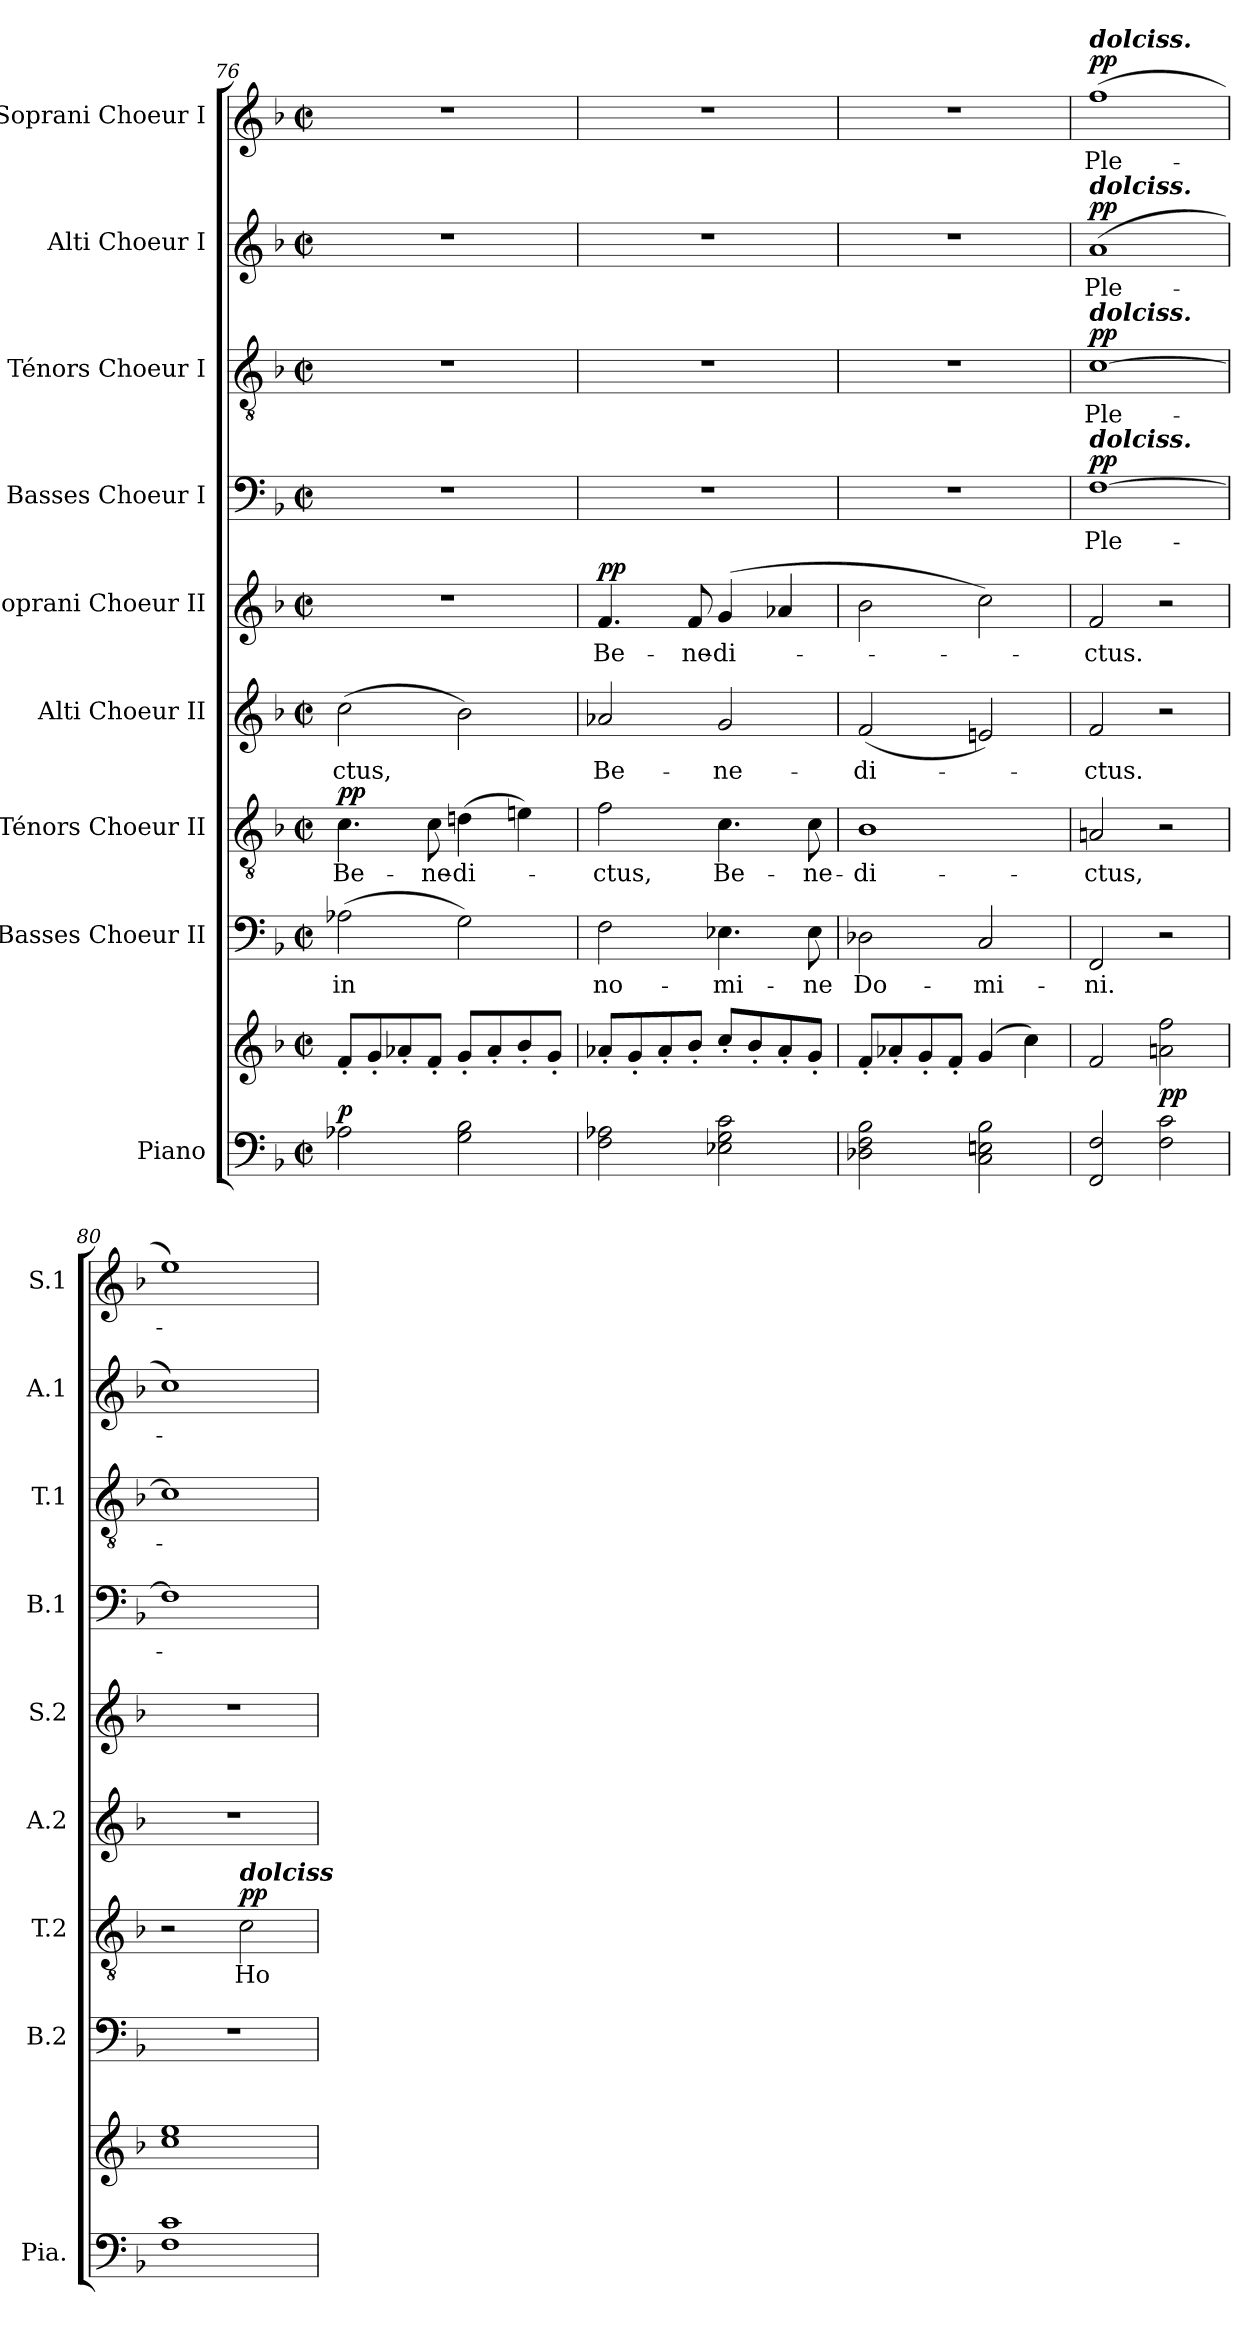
**kern	**kern	**dynam	**kern	**text	**kern	**text	**dynam	**kern	**text	**kern	**text	**dynam	**kern	**text	**dynam	**kern	**text	**dynam	**kern	**text	**dynam	**kern	**text	**dynam
*part9	*part9	*part9	*part8	*part8	*part7	*part7	*part7	*part6	*part6	*part5	*part5	*part5	*part4	*part4	*part4	*part3	*part3	*part3	*part2	*part2	*part2	*part1	*part1	*part1
*staff10	*staff9	*staff9/10	*staff8	*staff8	*staff7	*staff7	*staff7	*staff6	*staff6	*staff5	*staff5	*staff5	*staff4	*staff4	*staff4	*staff3	*staff3	*staff3	*staff2	*staff2	*staff2	*staff1	*staff1	*staff1
*I"Piano	*	*	*I"Basses Choeur II	*	*I"Ténors Choeur II	*	*	*I"Alti Choeur II	*	*I"Soprani Choeur II	*	*	*I"Basses Choeur I	*	*	*I"Ténors Choeur I	*	*	*I"Alti Choeur I	*	*	*I"Soprani Choeur I	*	*
*I'Pia.	*	*	*I'B.2	*	*I'T.2	*	*	*I'A.2	*	*I'S.2	*	*	*I'B.1	*	*	*I'T.1	*	*	*I'A.1	*	*	*I'S.1	*	*
*clefF4	*clefG2	*	*clefF4	*	*clefGv2	*	*	*clefG2	*	*clefG2	*	*	*clefF4	*	*	*clefGv2	*	*	*clefG2	*	*	*clefG2	*	*
*k[b-]	*k[b-]	*	*k[b-]	*	*k[b-]	*	*	*k[b-]	*	*k[b-]	*	*	*k[b-]	*	*	*k[b-]	*	*	*k[b-]	*	*	*k[b-]	*	*
*M2/2	*M2/2	*	*M2/2	*	*M2/2	*	*	*M2/2	*	*M2/2	*	*	*M2/2	*	*	*M2/2	*	*	*M2/2	*	*	*M2/2	*	*
*met(c|)	*met(c|)	*	*met(c|)	*	*met(c|)	*	*	*met(c|)	*	*met(c|)	*	*	*met(c|)	*	*	*met(c|)	*	*	*met(c|)	*	*	*met(c|)	*	*
=76	=76	=76	=76	=76	=76	=76	=76	=76	=76	=76	=76	=76	=76	=76	=76	=76	=76	=76	=76	=76	=76	=76	=76	=76
!	!	!LO:DY:a=2	!	!	!	!	!LO:DY:a	!	!	!	!	!	!	!	!	!	!	!	!	!	!	!	!	!
2A-X\	8f'/L	p	(2A-X\	in	4.c\	Be-	pp	(2cc\	-ctus,	1r	.	.	1r	.	.	1r	.	.	1r	.	.	1r	.	.
.	8g'/	.	.	.	.	.	.	.	.	.	.	.	.	.	.	.	.	.	.	.	.	.	.	.
.	8a-X'/	.	.	.	.	.	.	.	.	.	.	.	.	.	.	.	.	.	.	.	.	.	.	.
.	8f'/J	.	.	.	8c\	-ne-	.	.	.	.	.	.	.	.	.	.	.	.	.	.	.	.	.	.
2G\ 2B-\	8g'/L	.	2G\)	.	(4dn\	-di-	.	2b-\)	.	.	.	.	.	.	.	.	.	.	.	.	.	.	.	.
.	8a-'/	.	.	.	.	.	.	.	.	.	.	.	.	.	.	.	.	.	.	.	.	.	.	.
.	8b-'/	.	.	.	4en\)	.	.	.	.	.	.	.	.	.	.	.	.	.	.	.	.	.	.	.
.	8g'/J	.	.	.	.	.	.	.	.	.	.	.	.	.	.	.	.	.	.	.	.	.	.	.
=77	=77	=77	=77	=77	=77	=77	=77	=77	=77	=77	=77	=77	=77	=77	=77	=77	=77	=77	=77	=77	=77	=77	=77	=77
!	!	!	!	!	!	!	!	!	!	!	!	!LO:DY:a	!	!	!	!	!	!	!	!	!	!	!	!
2F\ 2A-X\	8a-X'/L	.	2F\	no-	2f\	-ctus,	.	2a-X/	Be-	4.f/	Be-	pp	1r	.	.	1r	.	.	1r	.	.	1r	.	.
.	8g'/	.	.	.	.	.	.	.	.	.	.	.	.	.	.	.	.	.	.	.	.	.	.	.
.	8a-'/	.	.	.	.	.	.	.	.	.	.	.	.	.	.	.	.	.	.	.	.	.	.	.
.	8b-'/J	.	.	.	.	.	.	.	.	8f/	-ne-	.	.	.	.	.	.	.	.	.	.	.	.	.
2E-X\ 2G\ 2c\	8cc'/L	.	4.E-X\	-mi-	4.c\	Be-	.	2g/	-ne-	(>4g/	-di-	.	.	.	.	.	.	.	.	.	.	.	.	.
.	8b-'/	.	.	.	.	.	.	.	.	.	.	.	.	.	.	.	.	.	.	.	.	.	.	.
.	8a-'/	.	.	.	.	.	.	.	.	4a-X/	.	.	.	.	.	.	.	.	.	.	.	.	.	.
.	8g'/J	.	8E-\	-ne	8c\	-ne-	.	.	.	.	.	.	.	.	.	.	.	.	.	.	.	.	.	.
!!LO:PB:g=z
=78	=78	=78	=78	=78	=78	=78	=78	=78	=78	=78	=78	=78	=78	=78	=78	=78	=78	=78	=78	=78	=78	=78	=78	=78
2D-X\ 2F\ 2B-\	8f'/L	.	2D-X\	Do-	1B-	-di-	.	(2f/	-di-	2b-\	.	.	1r	.	.	1r	.	.	1r	.	.	1r	.	.
.	8a-X'/	.	.	.	.	.	.	.	.	.	.	.	.	.	.	.	.	.	.	.	.	.	.	.
.	8g'/	.	.	.	.	.	.	.	.	.	.	.	.	.	.	.	.	.	.	.	.	.	.	.
.	8f'/J	.	.	.	.	.	.	.	.	.	.	.	.	.	.	.	.	.	.	.	.	.	.	.
2C\ 2En\ 2B-\	(4g/	.	2C/	-mi-	.	.	.	2en/)	.	2cc\)	.	.	.	.	.	.	.	.	.	.	.	.	.	.
.	4cc\)	.	.	.	.	.	.	.	.	.	.	.	.	.	.	.	.	.	.	.	.	.	.	.
=79	=79	=79	=79	=79	=79	=79	=79	=79	=79	=79	=79	=79	=79	=79	=79	=79	=79	=79	=79	=79	=79	=79	=79	=79
!	!	!	!	!	!	!	!	!	!	!	!	!	!	!	!	!	!	!	!	!	!	!LO:TX:a:Bi:t=dolciss.	!	!
!	!	!	!	!	!	!	!	!	!	!	!	!	!	!	!	!	!	!	!LO:TX:a:Bi:t=dolciss.	!	!	!	!	!
!	!	!	!	!	!	!	!	!	!	!	!	!	!	!	!	!LO:TX:a:Bi:t=dolciss.	!	!	!	!	!	!	!	!
!	!	!	!	!	!	!	!	!	!	!	!	!	!LO:TX:a:Bi:t=dolciss.	!	!	!	!	!	!	!	!	!	!	!
!	!	!	!	!	!	!	!	!	!	!	!	!	!	!	!LO:DY:a	!	!	!LO:DY:a	!	!	!LO:DY:a	!	!	!LO:DY:a
2FF/ 2F/	2f/	.	2FF/	-ni.	2An/	-ctus,	.	2f/	-ctus.	2f/	-ctus.	.	[1F	Ple-	pp	[1c	Ple-	pp	(>1a	Ple-	pp	(1ff	Ple-	pp
!	!	!LO:DY:b	!	!	!	!	!	!	!	!	!	!	!	!	!	!	!	!	!	!	!	!	!	!
2F\ 2c\	2an\ 2ff\	pp	2r	.	2r	.	.	2r	.	2r	.	.	.	.	.	.	.	.	.	.	.	.	.	.
=80	=80	=80	=80	=80	=80	=80	=80	=80	=80	=80	=80	=80	=80	=80	=80	=80	=80	=80	=80	=80	=80	=80	=80	=80
1F 1c	1cc 1ee	.	1r	.	2r	.	.	1r	.	1r	.	.	1F]	.	.	1c]	.	.	1cc)	.	.	1ee)	.	.
!	!	!	!	!	!LO:TX:a:Bi:t=dolciss	!	!	!	!	!	!	!	!	!	!	!	!	!	!	!	!	!	!	!
!	!	!	!	!	!	!	!LO:DY:a	!	!	!	!	!	!	!	!	!	!	!	!	!	!	!	!	!
.	.	.	.	.	2c\	Ho-	pp	.	.	.	.	.	.	.	.	.	.	.	.	.	.	.	.	.
=	=	=	=	=	=	=	=	=	=	=	=	=	=	=	=	=	=	=	=	=	=	=	=	=
*-	*-	*-	*-	*-	*-	*-	*-	*-	*-	*-	*-	*-	*-	*-	*-	*-	*-	*-	*-	*-	*-	*-	*-	*-
